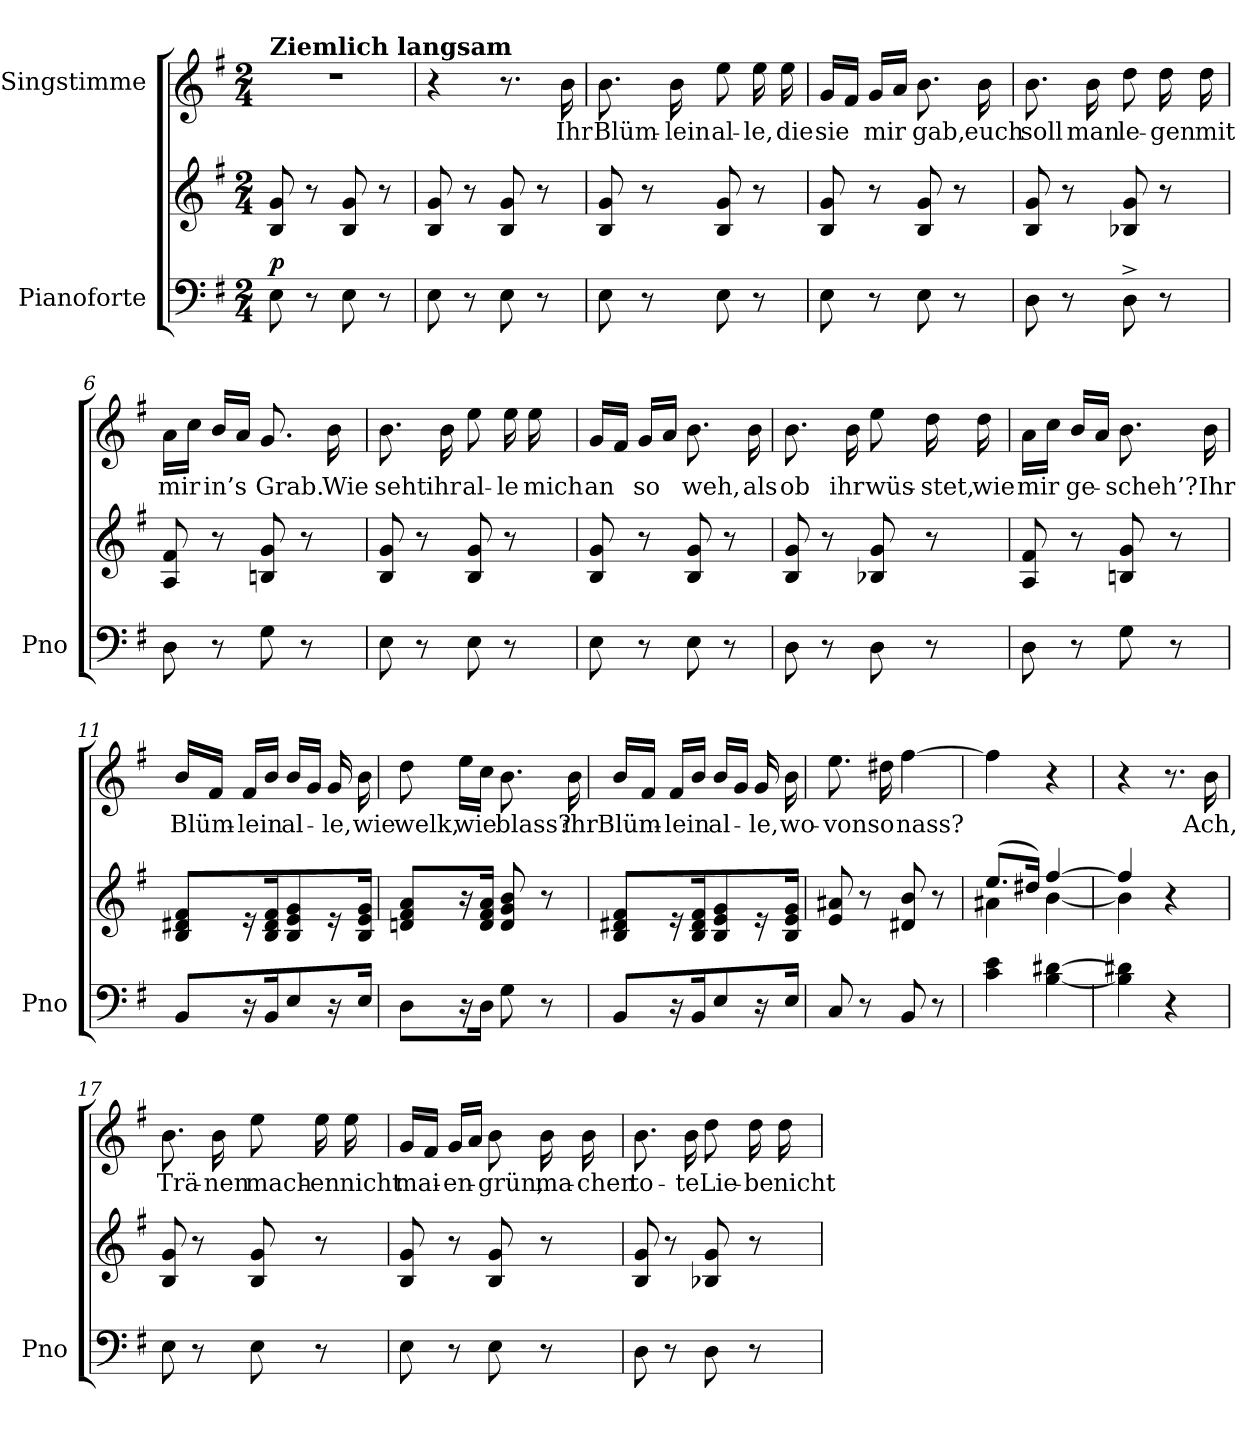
**kern	**kern	**dynam	**kern	**text
*part2	*part2	*part2	*part1	*part1
*staff3	*staff2	*staff2/3	*staff1	*staff1
*I"Pianoforte	*	*	*I"Singstimme	*
*I'Pno	*	*	*	*
*clefF4	*clefG2	*	*clefG2	*
*k[f#]	*k[f#]	*	*k[f#]	*
*M2/4	*M2/4	*	*M2/4	*
=1	=1	=1	=1	=1
!	!	!	!LO:TX:a:B:t=Ziemlich langsam	!
!	!	!LO:DY:a=2	!	!
8E\	8B/ 8g/	p	2r	.
8r	8r	.	.	.
8E\	8B/ 8g/	.	.	.
8r	8r	.	.	.
=2	=2	=2	=2	=2
8E\	8B/ 8g/	.	4r	.
8r	8r	.	.	.
8E\	8B/ 8g/	.	8.r	.
8r	8r	.	.	.
!	!	!	!	!LO:LY:b
.	.	.	16b\	Ihr
=3	=3	=3	=3	=3
!	!	!	!	!LO:LY:b
8E\	8B/ 8g/	.	8.b\	Blüm-
8r	8r	.	.	.
!	!	!	!	!LO:LY:b
.	.	.	16b\	-lein
!	!	!	!	!LO:LY:b
8E\	8B/ 8g/	.	8ee\	al-
!	!	!	!	!LO:LY:b
8r	8r	.	16ee\	-le,
!	!	!	!	!LO:LY:b
.	.	.	16ee\	die
=4	=4	=4	=4	=4
!	!	!	!	!LO:LY:b
8E\	8B/ 8g/	.	16g/LL	sie
.	.	.	16f#/JJ	.
!	!	!	!	!LO:LY:b
8r	8r	.	16g/LL	mir
.	.	.	16a/JJ	.
!	!	!	!	!LO:LY:b
8E\	8B/ 8g/	.	8.b\	gab,
8r	8r	.	.	.
!	!	!	!	!LO:LY:b
.	.	.	16b\	euch
=5	=5	=5	=5	=5
!	!	!	!	!LO:LY:b
8D\	8B/ 8g/	.	8.b\	soll
8r	8r	.	.	.
!	!	!	!	!LO:LY:b
.	.	.	16b\	man
!	!	!	!	!LO:LY:b
8D^>\	8B-X/ 8g/	.	8dd\	le-
!	!	!	!	!LO:LY:b
8r	8r	.	16dd\	-gen
!	!	!	!	!LO:LY:b
.	.	.	16dd\	mit
!!LO:LB:g=z
=6	=6	=6	=6	=6
!	!	!	!	!LO:LY:b
8D\	8A/ 8f#/	.	16a\LL	mir
.	.	.	16cc\JJ	.
!	!	!	!	!LO:LY:b
8r	8r	.	16b/LL	in’s
.	.	.	16a/JJ	.
!	!	!	!	!LO:LY:b
8G\	8Bn/ 8g/	.	8.g/	Grab.
8r	8r	.	.	.
!	!	!	!	!LO:LY:b
.	.	.	16b\	Wie
=7	=7	=7	=7	=7
!	!	!	!	!LO:LY:b
8E\	8B/ 8g/	.	8.b\	seht
8r	8r	.	.	.
!	!	!	!	!LO:LY:b
.	.	.	16b\	ihr
!	!	!	!	!LO:LY:b
8E\	8B/ 8g/	.	8ee\	al-
!	!	!	!	!LO:LY:b
8r	8r	.	16ee\	-le
!	!	!	!	!LO:LY:b
.	.	.	16ee\	mich
=8	=8	=8	=8	=8
!	!	!	!	!LO:LY:b
8E\	8B/ 8g/	.	16g/LL	an
.	.	.	16f#/JJ	.
!	!	!	!	!LO:LY:b
8r	8r	.	16g/LL	so
.	.	.	16a/JJ	.
!	!	!	!	!LO:LY:b
8E\	8B/ 8g/	.	8.b\	weh,
8r	8r	.	.	.
!	!	!	!	!LO:LY:b
.	.	.	16b\	als
=9	=9	=9	=9	=9
!	!	!	!	!LO:LY:b
8D\	8B/ 8g/	.	8.b\	ob
8r	8r	.	.	.
!	!	!	!	!LO:LY:b
.	.	.	16b\	ihr
!	!	!	!	!LO:LY:b
8D\	8B-X/ 8g/	.	8ee\	wüs-
!	!	!	!	!LO:LY:b
8r	8r	.	16dd\	-stet,
!	!	!	!	!LO:LY:b
.	.	.	16dd\	wie
=10	=10	=10	=10	=10
!	!	!	!	!LO:LY:b
8D\	8A/ 8f#/	.	16a\LL	mir
.	.	.	16cc\JJ	.
!	!	!	!	!LO:LY:b
8r	8r	.	16b/LL	ge-
.	.	.	16a/JJ	.
!	!	!	!	!LO:LY:b
8G\	8Bn/ 8g/	.	8.b\	-scheh’?
8r	8r	.	.	.
!	!	!	!	!LO:LY:b
.	.	.	16b\	Ihr
!!LO:LB:g=z
=11	=11	=11	=11	=11
!	!	!	!	!LO:LY:b
8BB/L	8B/ 8d#X/ 8f#/L	.	16b/LL	Blüm-
.	.	.	16f#/JJ	.
!	!	!	!	!LO:LY:b
16r	16r	.	16f#/LL	-lein
16BB/JJ	16B/ 16d#/ 16f#/JJ	.	16b/JJ	.
!	!	!	!	!LO:LY:b
8E\L	8B/ 8e/ 8g/L	.	16b/LL	al-
.	.	.	16g/JJ	.
!	!	!	!	!LO:LY:b
16r	16r	.	16g/	-le,
!	!	!	!	!LO:LY:b
16E\JJ	16B/ 16e/ 16g/JJ	.	16b\	wie
=12	=12	=12	=12	=12
!	!	!	!	!LO:LY:b
8D\L	8dn/ 8f#/ 8a/L	.	8dd\	welk,
!	!	!	!	!LO:LY:b
16r	16r	.	16ee\LL	wie
16D\JJ	16d/ 16f#/ 16a/JJ	.	16cc\JJ	.
!	!	!	!	!LO:LY:b
8G\	8d/ 8g/ 8b/	.	8.b\	blass?
8r	8r	.	.	.
!	!	!	!	!LO:LY:b
.	.	.	16b\	ihr
=13	=13	=13	=13	=13
!	!	!	!	!LO:LY:b
8BB/L	8B/ 8d#X/ 8f#/L	.	16b/LL	Blüm-
.	.	.	16f#/JJ	.
!	!	!	!	!LO:LY:b
16r	16r	.	16f#/LL	-lein
16BB/JJ	16B/ 16d#/ 16f#/JJ	.	16b/JJ	.
!	!	!	!	!LO:LY:b
8E\L	8B/ 8e/ 8g/L	.	16b/LL	al-
.	.	.	16g/JJ	.
!	!	!	!	!LO:LY:b
16r	16r	.	16g/	-le,
!	!	!	!	!LO:LY:b
16E\JJ	16B/ 16e/ 16g/JJ	.	16b\	wo-
=14	=14	=14	=14	=14
!	!	!	!	!LO:LY:b
8C/	8e/ 8a#X/	.	8.ee\	-von
8r	8r	.	.	.
!	!	!	!	!LO:LY:b
.	.	.	16dd#X\	so
!	!	!	!	!LO:LY:b
8BB/	8d#X/ 8b/	.	[4ff#\	nass?
8r	8r	.	.	.
=15	=15	=15	=15	=15
*	*^	*	*	*
4c\ 4e\	(8.ee/L	4a#X\	.	4ff#\]	.
.	16dd#X/Jk)	.	.	.	.
[4B\ [4d#X\	[4ff#/	[4b\	.	4r	.
!!LO:LB:g=z
=16	=16	=16	=16	=16	=16
4B\] 4d#X\]	4ff#/]	4b\]	.	4r	.
4r	4r	4ryy	.	8.r	.
!	!	!	!	!	!LO:LY:b
.	.	.	.	16b\	Ach,
*	*v	*v	*	*	*
=17	=17	=17	=17	=17
!	!	!	!	!LO:LY:b
8E\	8B/ 8g/	.	8.b\	Trä-
8r	8r	.	.	.
!	!	!	!	!LO:LY:b
.	.	.	16b\	-nen
!	!	!	!	!LO:LY:b
8E\	8B/ 8g/	.	8ee\	mach-
!	!	!	!	!LO:LY:b
8r	8r	.	16ee\	-en
!	!	!	!	!LO:LY:b
.	.	.	16ee\	nicht
=18	=18	=18	=18	=18
!	!	!	!	!LO:LY:b
8E\	8B/ 8g/	.	16g/LL	mai-
.	.	.	16f#/JJ	.
!	!	!	!	!LO:LY:b
8r	8r	.	16g/LL	-en-
.	.	.	16a/JJ	.
!	!	!	!	!LO:LY:b
8E\	8B/ 8g/	.	8b\	-grün,
!	!	!	!	!LO:LY:b
8r	8r	.	16b\	-ma-
!	!	!	!	!LO:LY:b
.	.	.	16b\	-chen
=19	=19	=19	=19	=19
!	!	!	!	!LO:LY:b
8D\	8B/ 8g/	.	8.b\	to-
8r	8r	.	.	.
!	!	!	!	!LO:LY:b
.	.	.	16b\	-te
!	!	!	!	!LO:LY:b
8D\	8B-X/ 8g/	.	8dd\	Lie-
!	!	!	!	!LO:LY:b
8r	8r	.	16dd\	-be
!	!	!	!	!LO:LY:b
.	.	.	16dd\	nicht
=	=	=	=	=
*-	*-	*-	*-	*-
